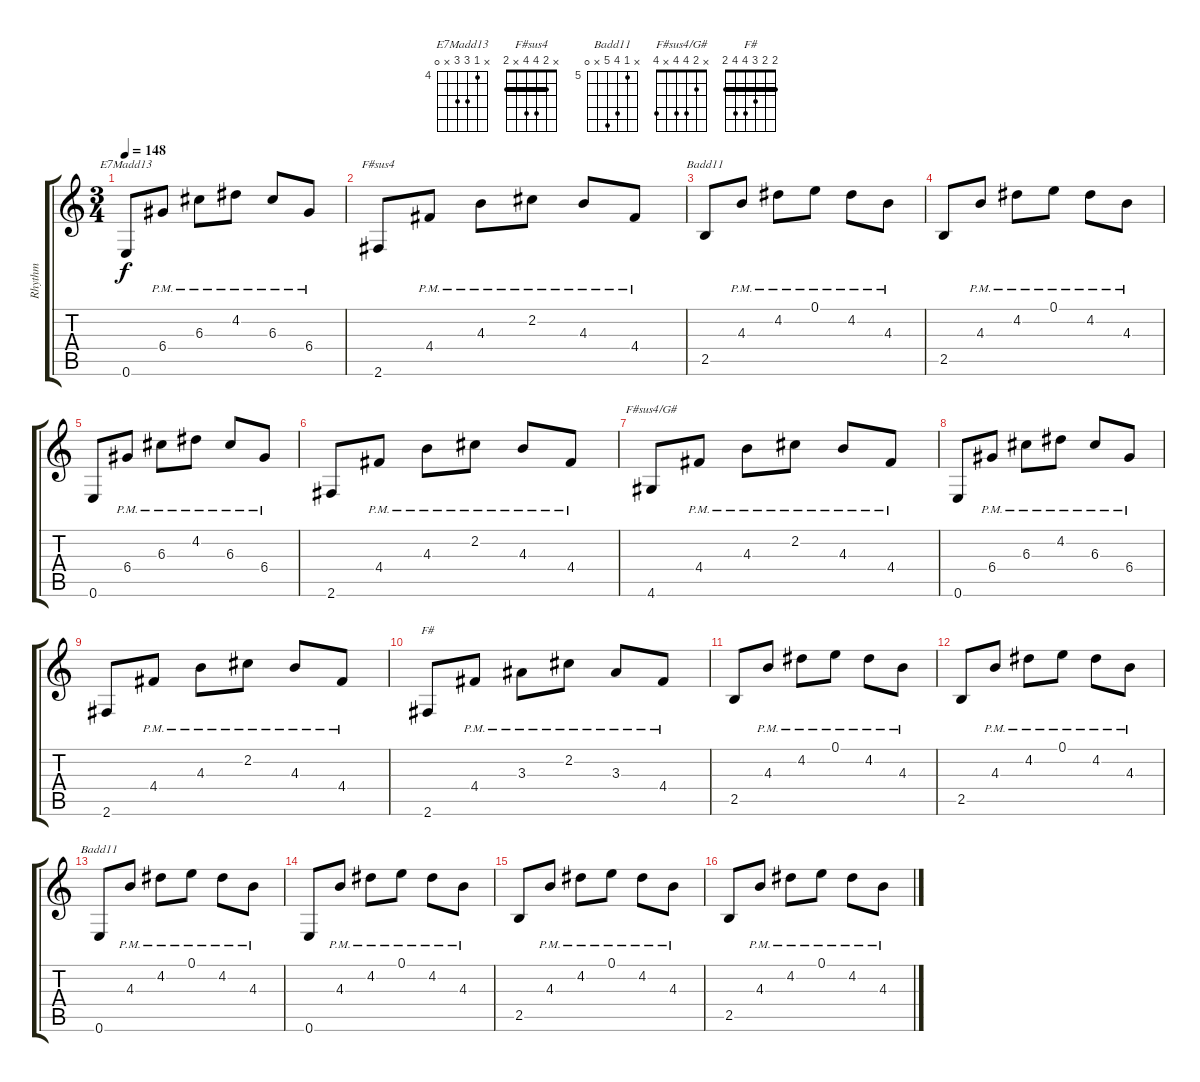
\track ("Rhythm" "Rhythm") {instrument acousticguitarnylon}
\staff {score tabs}
\tuning (E4 B3 G3 D3 A2 E2) {hide}
\chord ("E7Madd13" x 4 6 6 x 0) {firstfret 4}
\chord ("F#sus4" x 2 4 4 x 2) {barre 2}
\chord ("Badd11" x 5 8 9 x 7) {firstfret 5}
\chord ("F#sus4/G#" x 2 4 4 x 4)
\chord ("F#" 2 2 3 4 4 2) {barre 2}
\chord ("Badd11" x 5 8 9 x 0) {firstfret 5}
\ts (3 4)
\tempo 148
\clef g2
\ks c
0.6.8{ch "E7Madd13" dy f} 6.4{pm}.8 6.3{pm}.8 4.2{pm}.8 6.3{pm}.8 6.4{pm}.8 |
2.6.8{ch "F#sus4"} 4.4{pm}.8 4.3{pm}.8 2.2{pm}.8 4.3{pm}.8 4.4{pm}.8 |
2.5.8{ch "Badd11"} 4.3{pm}.8 4.2{pm}.8 0.1{pm}.8 4.2{pm}.8 4.3{pm}.8 |
2.5.8 4.3{pm}.8 4.2{pm}.8 0.1{pm}.8 4.2{pm}.8 4.3{pm}.8 |
0.6.8 6.4{pm}.8 6.3{pm}.8 4.2{pm}.8 6.3{pm}.8 6.4{pm}.8 |
2.6.8 4.4{pm}.8 4.3{pm}.8 2.2{pm}.8 4.3{pm}.8 4.4{pm}.8 |
4.6.8{ch "F#sus4/G#"} 4.4{pm}.8 4.3{pm}.8 2.2{pm}.8 4.3{pm}.8 4.4{pm}.8 |
0.6.8 6.4{pm}.8 6.3{pm}.8 4.2{pm}.8 6.3{pm}.8 6.4{pm}.8 |
2.6.8 4.4{pm}.8 4.3{pm}.8 2.2{pm}.8 4.3{pm}.8 4.4{pm}.8 |
2.6.8{ch "F#"} 4.4{pm}.8 3.3{pm}.8 2.2{pm}.8 3.3{pm}.8 4.4{pm}.8 |
2.5.8 4.3{pm}.8 4.2{pm}.8 0.1{pm}.8 4.2{pm}.8 4.3{pm}.8 |
2.5.8 4.3{pm}.8 4.2{pm}.8 0.1{pm}.8 4.2{pm}.8 4.3{pm}.8 |
0.6.8{ch "Badd11"} 4.3{pm}.8 4.2{pm}.8 0.1{pm}.8 4.2{pm}.8 4.3{pm}.8 |
0.6.8 4.3{pm}.8 4.2{pm}.8 0.1{pm}.8 4.2{pm}.8 4.3{pm}.8 |
2.5.8 4.3{pm}.8 4.2{pm}.8 0.1{pm}.8 4.2{pm}.8 4.3{pm}.8 |
2.5.8 4.3{pm}.8 4.2{pm}.8 0.1{pm}.8 4.2{pm}.8 4.3{pm}.8
